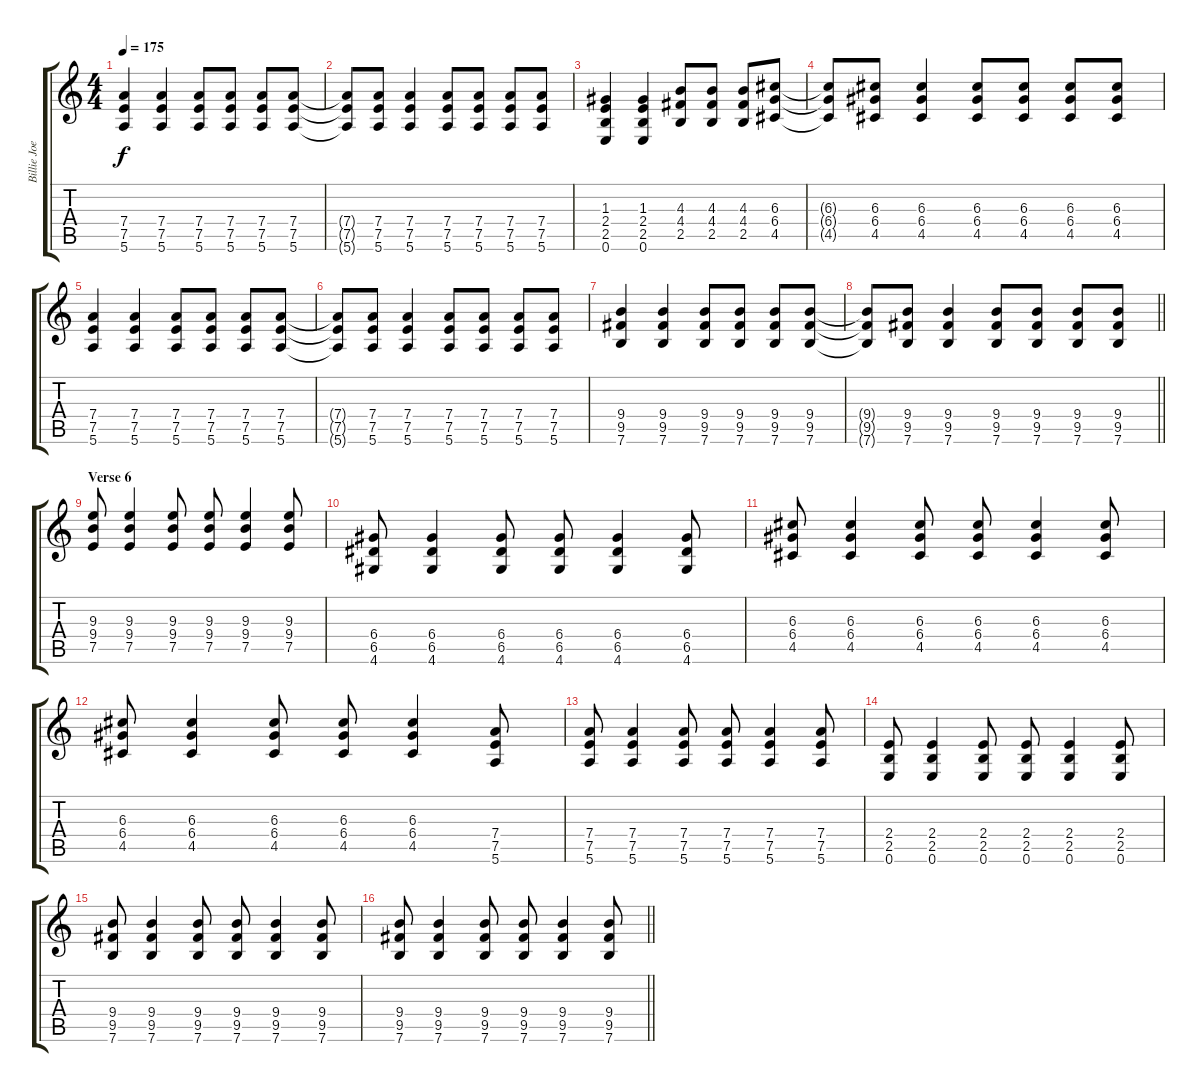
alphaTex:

\track ("Billie Joe Armstrong - Guitar" "Billie Joe") {instrument overdrivenguitar}
\staff {score tabs}
\tuning (E4 B3 G3 D3 A2 E2) {hide}
\ts (4 4)
\tempo 175
\clef g2
\ks c
(7.4 7.5 5.6).4{dy f} (7.4 7.5 5.6).4 (7.4 7.5 5.6).8 (7.4 7.5 5.6).8 (7.4 7.5 5.6).8 (7.4 7.5 5.6).8 |
(7.4{t} 7.5{t} 5.6{t}).8 (7.4 7.5 5.6).8 (7.4 7.5 5.6).4 (7.4 7.5 5.6).8 (7.4 7.5 5.6).8 (7.4 7.5 5.6).8 (7.4 7.5 5.6).8 |
(1.3 2.4 2.5 0.6).4 (1.3 2.4 2.5 0.6).4 (4.3 4.4 2.5).8 (4.3 4.4 2.5).8 (4.3 4.4 2.5).8 (6.3 6.4 4.5).8 |
(6.3{t} 6.4{t} 4.5{t}).8 (6.3 6.4 4.5).8 (6.3 6.4 4.5).4 (6.3 6.4 4.5).8 (6.3 6.4 4.5).8 (6.3 6.4 4.5).8 (6.3 6.4 4.5).8 |
(7.4 7.5 5.6).4 (7.4 7.5 5.6).4 (7.4 7.5 5.6).8 (7.4 7.5 5.6).8 (7.4 7.5 5.6).8 (7.4 7.5 5.6).8 |
(7.4{t} 7.5{t} 5.6{t}).8 (7.4 7.5 5.6).8 (7.4 7.5 5.6).4 (7.4 7.5 5.6).8 (7.4 7.5 5.6).8 (7.4 7.5 5.6).8 (7.4 7.5 5.6).8 |
(9.4 9.5 7.6).4 (9.4 9.5 7.6).4 (9.4 9.5 7.6).8 (9.4 9.5 7.6).8 (9.4 9.5 7.6).8 (9.4 9.5 7.6).8 |
\barLineRight lightlight
(9.4{t} 9.5{t} 7.6{t}).8 (9.4 9.5 7.6).8 (9.4 9.5 7.6).4 (9.4 9.5 7.6).8 (9.4 9.5 7.6).8 (9.4 9.5 7.6).8 (9.4 9.5 7.6).8 |
\section ("" "Verse 6")
(9.3 9.4 7.5).8 (9.3 9.4 7.5).4 (9.3 9.4 7.5).8 (9.3 9.4 7.5).8 (9.3 9.4 7.5).4 (9.3 9.4 7.5).8 |
(6.4 6.5 4.6).8 (6.4 6.5 4.6).4 (6.4 6.5 4.6).8 (6.4 6.5 4.6).8 (6.4 6.5 4.6).4 (6.4 6.5 4.6).8 |
(6.3 6.4 4.5).8 (6.3 6.4 4.5).4 (6.3 6.4 4.5).8 (6.3 6.4 4.5).8 (6.3 6.4 4.5).4 (6.3 6.4 4.5).8 |
(6.3 6.4 4.5).8 (6.3 6.4 4.5).4 (6.3 6.4 4.5).8 (6.3 6.4 4.5).8 (6.3 6.4 4.5).4 (7.4 7.5 5.6).8 |
(7.4 7.5 5.6).8 (7.4 7.5 5.6).4 (7.4 7.5 5.6).8 (7.4 7.5 5.6).8 (7.4 7.5 5.6).4 (7.4 7.5 5.6).8 |
(2.4 2.5 0.6).8 (2.4 2.5 0.6).4 (2.4 2.5 0.6).8 (2.4 2.5 0.6).8 (2.4 2.5 0.6).4 (2.4 2.5 0.6).8 |
(9.4 9.5 7.6).8 (9.4 9.5 7.6).4 (9.4 9.5 7.6).8 (9.4 9.5 7.6).8 (9.4 9.5 7.6).4 (9.4 9.5 7.6).8 |
\barLineRight lightlight
(9.4 9.5 7.6).8 (9.4 9.5 7.6).4 (9.4 9.5 7.6).8 (9.4 9.5 7.6).8 (9.4 9.5 7.6).4 (9.4 9.5 7.6).8
